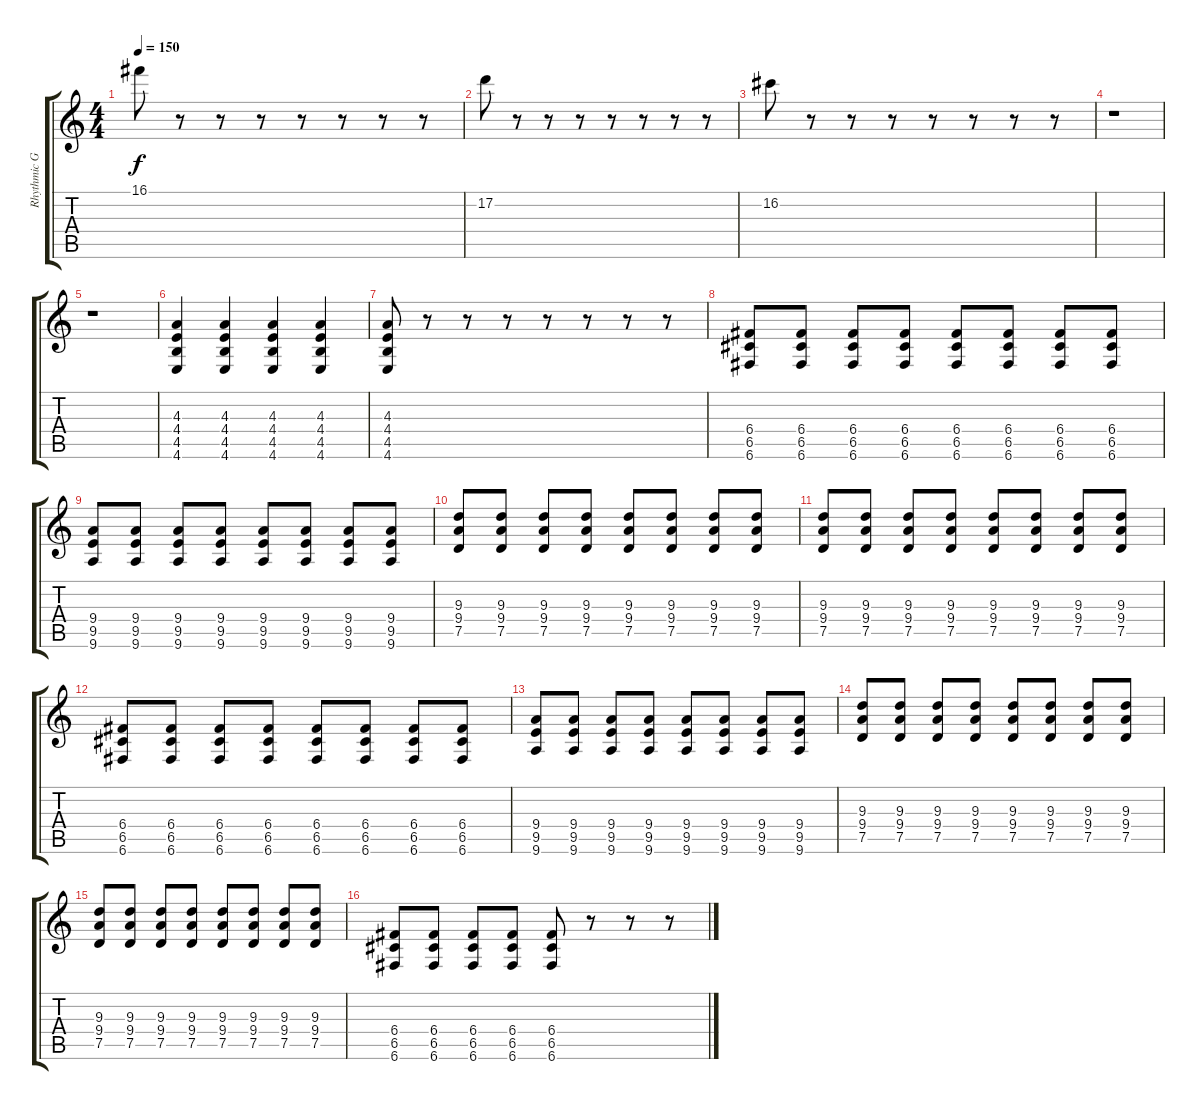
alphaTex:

\track ("Rhythmic Guitar" "Rhythmic G") {instrument distortionguitar}
\staff {score tabs}
\tuning (D4 A3 F3 C3 G2 C2) {hide}
\ts (4 4)
\tempo 150
\clef g2
\ks c
16.1.8{dy f} r.8 r.8 r.8 r.8 r.8 r.8 r.8 |
17.2.8 r.8 r.8 r.8 r.8 r.8 r.8 r.8 |
16.2.8 r.8 r.8 r.8 r.8 r.8 r.8 r.8 |
r.1 |
r.1 |
(4.3 4.4 4.5 4.6).4 (4.3 4.4 4.5 4.6).4 (4.3 4.4 4.5 4.6).4 (4.3 4.4 4.5 4.6).4 |
(4.3 4.4 4.5 4.6).8 r.8 r.8 r.8 r.8 r.8 r.8 r.8 |
(6.4 6.5 6.6).8 (6.4 6.5 6.6).8 (6.4 6.5 6.6).8 (6.4 6.5 6.6).8 (6.4 6.5 6.6).8 (6.4 6.5 6.6).8 (6.4 6.5 6.6).8 (6.4 6.5 6.6).8 |
(9.4 9.5 9.6).8 (9.4 9.5 9.6).8 (9.4 9.5 9.6).8 (9.4 9.5 9.6).8 (9.4 9.5 9.6).8 (9.4 9.5 9.6).8 (9.4 9.5 9.6).8 (9.4 9.5 9.6).8 |
(9.3 9.4 7.5).8 (9.3 9.4 7.5).8 (9.3 9.4 7.5).8 (9.3 9.4 7.5).8 (9.3 9.4 7.5).8 (9.3 9.4 7.5).8 (9.3 9.4 7.5).8 (9.3 9.4 7.5).8 |
(9.3 9.4 7.5).8 (9.3 9.4 7.5).8 (9.3 9.4 7.5).8 (9.3 9.4 7.5).8 (9.3 9.4 7.5).8 (9.3 9.4 7.5).8 (9.3 9.4 7.5).8 (9.3 9.4 7.5).8 |
(6.4 6.5 6.6).8 (6.4 6.5 6.6).8 (6.4 6.5 6.6).8 (6.4 6.5 6.6).8 (6.4 6.5 6.6).8 (6.4 6.5 6.6).8 (6.4 6.5 6.6).8 (6.4 6.5 6.6).8 |
(9.4 9.5 9.6).8 (9.4 9.5 9.6).8 (9.4 9.5 9.6).8 (9.4 9.5 9.6).8 (9.4 9.5 9.6).8 (9.4 9.5 9.6).8 (9.4 9.5 9.6).8 (9.4 9.5 9.6).8 |
(9.3 9.4 7.5).8 (9.3 9.4 7.5).8 (9.3 9.4 7.5).8 (9.3 9.4 7.5).8 (9.3 9.4 7.5).8 (9.3 9.4 7.5).8 (9.3 9.4 7.5).8 (9.3 9.4 7.5).8 |
(9.3 9.4 7.5).8 (9.3 9.4 7.5).8 (9.3 9.4 7.5).8 (9.3 9.4 7.5).8 (9.3 9.4 7.5).8 (9.3 9.4 7.5).8 (9.3 9.4 7.5).8 (9.3 9.4 7.5).8 |
(6.4 6.5 6.6).8 (6.4 6.5 6.6).8 (6.4 6.5 6.6).8 (6.4 6.5 6.6).8 (6.4 6.5 6.6).8 r.8 r.8 r.8
